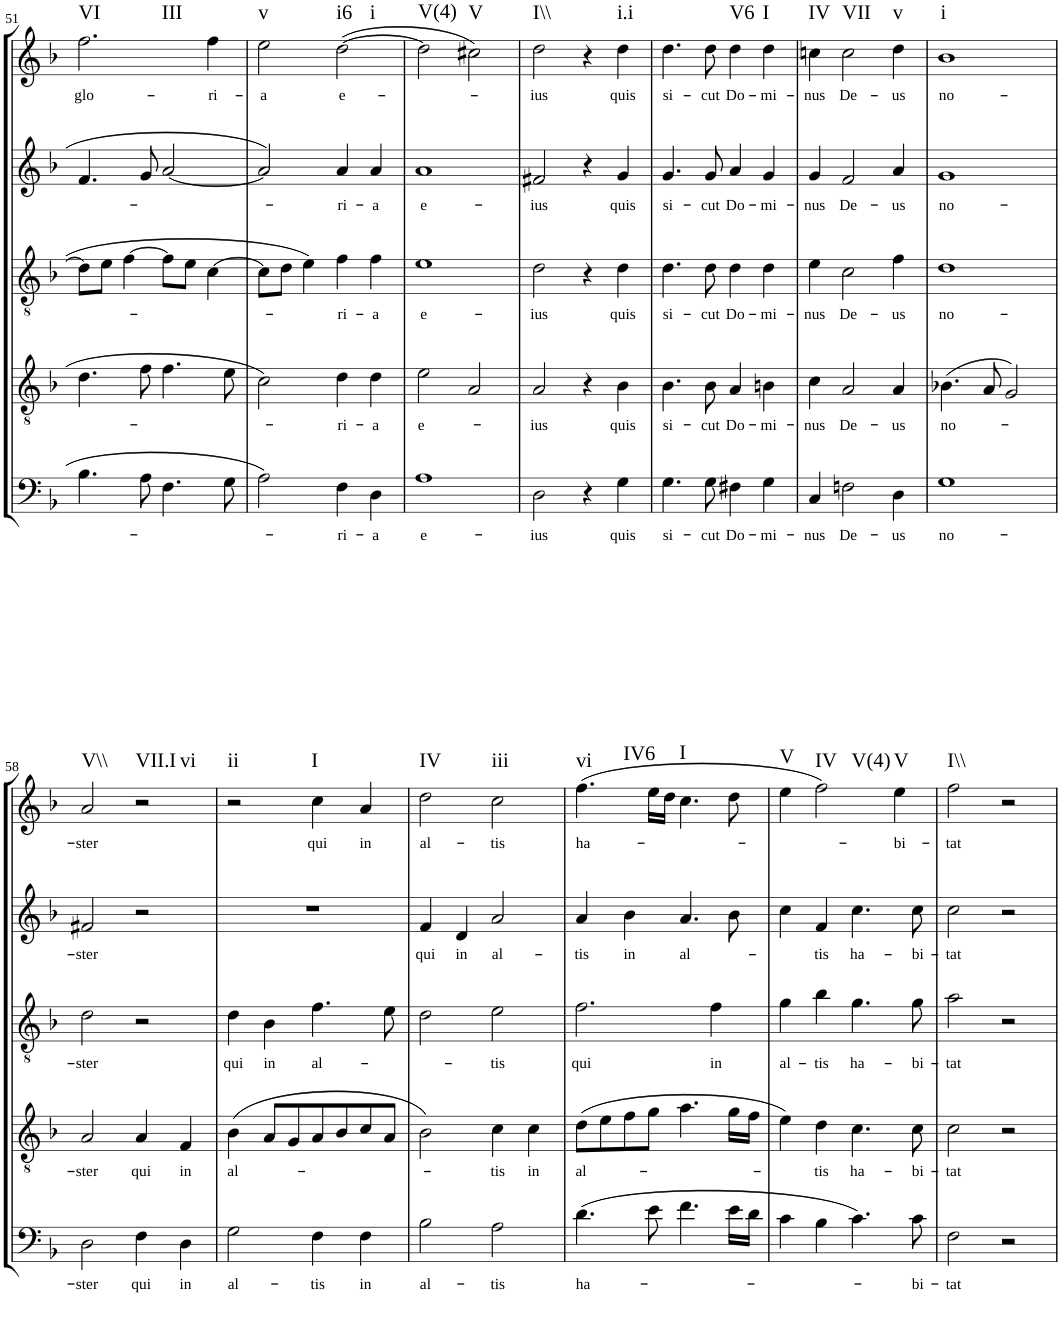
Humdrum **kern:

**kern	**text	**kern	**text	**kern	**text	**kern	**text	**kern	**text	**harte
*part5	*part5	*part4	*part4	*part3	*part3	*part2	*part2	*part1	*part1	*part1
*staff5	*staff5	*staff4	*staff4	*staff3	*staff3	*staff2	*staff2	*staff1	*staff1	*
*I"Basso	*	*I"Tenore	*	*I"Alto	*	*I"Alto	*	*I"Canto	*	*
!!LO:PB:g=z
*clefF4	*	*clefGv2	*	*clefGv2	*	*clefG2	*	*clefG2	*	*
*Trd7c12	*	*	*	*	*	*	*	*	*	*
*k[b-]	*	*k[b-]	*	*k[b-]	*	*k[b-]	*	*k[b-]	*	*
*F:	*	*F:	*	*F:	*	*F:	*	*F:	*	*
*M4/4	*	*M4/4	*	*M4/4	*	*M4/4	*	*M4/4	*	*
*met(c)	*	*met(c)	*	*met(c)	*	*met(c)	*	*met(c)	*	*
=51	=51	=51	=51	=51	=51	=51	=51	=51	=51	=51
!	!	!	!	!	!	!	!	!	!LO:LY:b	!LO:H:n=1:kt=VI
!	!	!	!	!	!	!	!	!	!	!LO:H:n=2:kt=III
4.B-\	.	4.d\	.	8d\L]	.	4.f/	.	2.ff\	glo-	N N
.	.	.	.	8e\J	.	.	.	.	.	.
.	.	.	.	[4f\	.	.	.	.	.	.
8A\	.	8f\	.	.	.	8g/	.	.	.	.
4.F\	.	4.f\	.	8f\L]	.	[2a/	.	.	.	.
.	.	.	.	8e\J	.	.	.	.	.	.
!	!	!	!	!	!	!	!	!	!LO:LY:b	!
.	.	.	.	[4c\	.	.	.	4ff\	-ri-	.
8G\	.	8e\	.	.	.	.	.	.	.	.
=52	=52	=52	=52	=52	=52	=52	=52	=52	=52	=52
!	!	!	!	!	!	!	!	!	!LO:LY:b	!LO:H:kt=v
2A\	.	2c\	.	8c\L]	.	2a/]	.	2ee\	-a	N
.	.	.	.	8d\J	.	.	.	.	.	.
.	.	.	.	4e\	.	.	.	.	.	.
!	!LO:LY:b	!	!LO:LY:b	!	!LO:LY:b	!	!LO:LY:b	!	!LO:LY:b	!LO:H:n=1:kt=i6
!	!	!	!	!	!	!	!	!	!	!LO:H:n=2:kt=i
4F\	-ri-	4d\	-ri-	4f\	-ri-	4a/	-ri-	([2dd\	e-	N N
!	!LO:LY:b	!	!LO:LY:b	!	!LO:LY:b	!	!LO:LY:b	!	!	!
4D\	-a	4d\	-a	4f\	-a	4a/	-a	.	.	.
=53	=53	=53	=53	=53	=53	=53	=53	=53	=53	=53
!	!LO:LY:b	!	!LO:LY:b	!	!LO:LY:b	!	!LO:LY:b	!	!LO:LY:b	!LO:H:kt=V(4)
1A	e-	2e\	e-	1e	e-	1a	e-	2dd\]	-­-	N
!	!	!	!	!	!	!	!	!	!	!LO:H:kt=V
.	.	2A/	.	.	.	.	.	2cc#X\)	.	N
=54	=54	=54	=54	=54	=54	=54	=54	=54	=54	=54
!	!LO:LY:b	!	!LO:LY:b	!	!LO:LY:b	!	!LO:LY:b	!	!LO:LY:b	!LO:H:kt=I\\
2D\	-ius	2A/	-ius	2d\	-ius	2f#X/	-ius	2dd\	-ius	N
4r	.	4r	.	4r	.	4r	.	4r	.	.
!	!LO:LY:b	!	!LO:LY:b	!	!LO:LY:b	!	!LO:LY:b	!	!LO:LY:b	!LO:H:kt=i.i
4G\	quis	4B-\	quis	4d\	quis	4g/	quis	4dd\	quis	N
=55	=55	=55	=55	=55	=55	=55	=55	=55	=55	=55
!	!LO:LY:b	!	!LO:LY:b	!	!LO:LY:b	!	!LO:LY:b	!	!LO:LY:b	!
4.G\	si-	4.B-\	si-	4.d\	si-	4.g/	si-	4.dd\	si-	.
!	!LO:LY:b	!	!LO:LY:b	!	!LO:LY:b	!	!LO:LY:b	!	!LO:LY:b	!
8G\	-cut	8B-\	-cut	8d\	-cut	8g/	-cut	8dd\	-cut	.
!	!LO:LY:b	!	!LO:LY:b	!	!LO:LY:b	!	!LO:LY:b	!	!LO:LY:b	!LO:H:kt=V6
4F#X\	Do-	4A/	Do-	4d\	Do-	4a/	Do-	4dd\	Do-	N
!	!LO:LY:b	!	!LO:LY:b	!	!LO:LY:b	!	!LO:LY:b	!	!LO:LY:b	!LO:H:kt=I
4G\	-mi-	4Bn\	-mi-	4d\	-mi-	4g/	-mi-	4dd\	-mi-	N
=56	=56	=56	=56	=56	=56	=56	=56	=56	=56	=56
!	!LO:LY:b	!	!LO:LY:b	!	!LO:LY:b	!	!LO:LY:b	!	!LO:LY:b	!LO:H:kt=IV
4C/	-nus	4c\	-nus	4e\	-nus	4g/	-nus	4ccn\	-nus	N
!	!LO:LY:b	!	!LO:LY:b	!	!LO:LY:b	!	!LO:LY:b	!	!LO:LY:b	!LO:H:kt=VII
2Fn\	De-	2A/	De-	2c\	De-	2f/	De-	2cc\	De-	N
!	!LO:LY:b	!	!LO:LY:b	!	!LO:LY:b	!	!LO:LY:b	!	!LO:LY:b	!LO:H:kt=v
4D\	-us	4A/	-us	4f\	-us	4a/	-us	4dd\	-us	N
=57	=57	=57	=57	=57	=57	=57	=57	=57	=57	=57
!	!LO:LY:b	!	!LO:LY:b	!	!LO:LY:b	!	!LO:LY:b	!	!LO:LY:b	!LO:H:kt=i
1G	no-	(4.B-X\	no-	1d	no-	1g	no-	1b-	no-	N
.	.	8A/	.	.	.	.	.	.	.	.
.	.	2G/)	.	.	.	.	.	.	.	.
!!LO:LB:g=z
=58	=58	=58	=58	=58	=58	=58	=58	=58	=58	=58
!	!LO:LY:b	!	!LO:LY:b	!	!LO:LY:b	!	!LO:LY:b	!	!LO:LY:b	!LO:H:kt=V\\
2D\	-ster	2A/	-ster	2d\	-ster	2f#X/	-ster	2a/	-ster	N
!	!LO:LY:b	!	!LO:LY:b	!	!	!	!	!	!	!LO:H:n=1:kt=VII.I
!	!	!	!	!	!	!	!	!	!	!LO:H:n=2:kt=vi
4F\	qui	4A/	qui	2r	.	2r	.	2r	.	N N
!	!LO:LY:b	!	!LO:LY:b	!	!	!	!	!	!	!
4D\	in	4F/	in	.	.	.	.	.	.	.
=59	=59	=59	=59	=59	=59	=59	=59	=59	=59	=59
!	!LO:LY:b	!	!LO:LY:b	!	!LO:LY:b	!	!	!	!	!LO:H:kt=ii
2G\	al-	(4B-\	al-	4d\	qui	1r	.	2r	.	N
!	!	!	!	!	!LO:LY:b	!	!	!	!	!
.	.	8A/L	.	4B-\	in	.	.	.	.	.
.	.	8G/	.	.	.	.	.	.	.	.
!	!LO:LY:b	!	!	!	!LO:LY:b	!	!	!	!LO:LY:b	!LO:H:kt=I
4F\	-tis	8A/	.	4.f\	al-	.	.	4cc\	qui	N
.	.	8B-/	.	.	.	.	.	.	.	.
!	!LO:LY:b	!	!	!	!	!	!	!	!LO:LY:b	!
4F\	in	8c/	.	.	.	.	.	4a/	in	.
.	.	8A/J	.	8e\	.	.	.	.	.	.
=60	=60	=60	=60	=60	=60	=60	=60	=60	=60	=60
!	!LO:LY:b	!	!	!	!	!	!LO:LY:b	!	!LO:LY:b	!LO:H:kt=IV
2B-\	al-	2B-\)	.	2d\	.	4f/	qui	2dd\	al-	N
!	!	!	!	!	!	!	!LO:LY:b	!	!	!
.	.	.	.	.	.	4d/	in	.	.	.
!	!LO:LY:b	!	!LO:LY:b	!	!LO:LY:b	!	!LO:LY:b	!	!LO:LY:b	!LO:H:kt=iii
2A\	-tis	4c\	-tis	2e\	-tis	2a/	al-	2cc\	-tis	N
!	!	!	!LO:LY:b	!	!	!	!	!	!	!
.	.	4c\	in	.	.	.	.	.	.	.
=61	=61	=61	=61	=61	=61	=61	=61	=61	=61	=61
!	!LO:LY:b	!	!LO:LY:b	!	!LO:LY:b	!	!LO:LY:b	!	!LO:LY:b	!LO:H:n=1:kt=vi
!	!	!	!	!	!	!	!	!	!	!LO:H:n=2:kt=IV6
(4.d\	ha-	(8d\L	al-	2.f\	qui	4a/	-tis	(4.ff\	ha-	N N
.	.	8e\	.	.	.	.	.	.	.	.
!	!	!	!	!	!	!	!LO:LY:b	!	!	!
.	.	8f\	.	.	.	4b-\	in	.	.	.
8e\	.	8g\J	.	.	.	.	.	16ee\LL	.	.
.	.	.	.	.	.	.	.	16dd\JJ	.	.
!	!	!	!	!	!	!	!LO:LY:b	!	!	!LO:H:kt=I
4.f\	.	4.a\	.	.	.	4.a/	al-	4.cc\	.	N
!	!	!	!	!	!LO:LY:b	!	!	!	!	!
.	.	.	.	4f\	in	.	.	.	.	.
16e\LL	.	16g\LL	.	.	.	8b-\	.	8dd\	.	.
16d\JJ	.	16f\JJ	.	.	.	.	.	.	.	.
=62	=62	=62	=62	=62	=62	=62	=62	=62	=62	=62
!	!	!	!	!	!LO:LY:b	!	!	!	!	!LO:H:kt=V
4c\	.	4e\)	.	4g\	al-	4cc\	.	4ee\	.	N
!	!	!	!LO:LY:b	!	!LO:LY:b	!	!LO:LY:b	!	!	!LO:H:n=1:kt=IV
!	!	!	!	!	!	!	!	!	!	!LO:H:n=2:kt=V(4)
4B-\	.	4d\	-tis	4b-\	-tis	4f/	-tis	2ff\)	.	N N
!	!	!	!LO:LY:b	!	!LO:LY:b	!	!LO:LY:b	!	!	!
4.c\)	.	4.c\	ha-	4.g\	ha-	4.cc\	ha-	.	.	.
!	!	!	!	!	!	!	!	!	!LO:LY:b	!LO:H:kt=V
.	.	.	.	.	.	.	.	4ee\	-bi-	N
!	!LO:LY:b	!	!LO:LY:b	!	!LO:LY:b	!	!LO:LY:b	!	!	!
8c\	-bi-	8c\	-bi-	8g\	-bi-	8cc\	-bi-	.	.	.
=63	=63	=63	=63	=63	=63	=63	=63	=63	=63	=63
!	!LO:LY:b	!	!LO:LY:b	!	!LO:LY:b	!	!LO:LY:b	!	!LO:LY:b	!LO:H:kt=I\\
2F\	-tat	2c\	-tat	2a\	-tat	2cc\	-tat	2ff\	-tat	N
2r	.	2r	.	2r	.	2r	.	2r	.	.
=	=	=	=	=	=	=	=	=	=	=
*-	*-	*-	*-	*-	*-	*-	*-	*-	*-	*-
